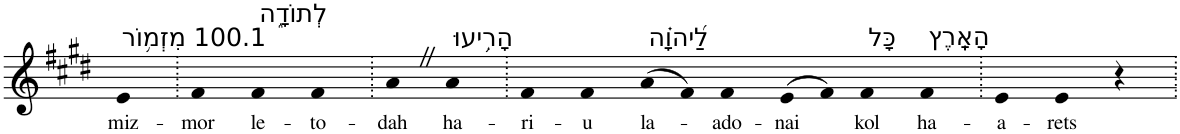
**kern	**text
*part1	*part1
*staff1	*staff1
*I"Piano	*
*I'Pno	*
*clefG2	*
*k[f#c#g#d#]	*
*E:	*
=1	=1
!LO:TX:a:t=100.1 מִזְמ֥וֹר	!
!	!LO:LY:b
4e	miz-
=2.	=2.
!	!LO:LY:b
4f#	-mor
!LO:TX:a:t=לְתוֹדָ֑ה	!
!	!LO:LY:b
4f#	le-
!	!LO:LY:b
4f#	-to-
=3.	=3.
!	!LO:LY:b
4aZ	-dah
!LO:TX:a:t=הָרִ֥יעוּ	!
!	!LO:LY:b
4a	ha-
=4.	=4.
!	!LO:LY:b
4f#	-ri-
!	!LO:LY:b
4f#	-u
!LO:TX:a:t=לַ֝יהוָ֗ה	!
!	!LO:LY:b
(>8a	la-
8f#)	.
!	!LO:LY:b
4f#	-ado-
!	!LO:LY:b
(>8e	-nai
8f#)	.
!LO:TX:a:t=כָּל	!
!	!LO:LY:b
4f#	kol
!LO:TX:a:t=הָאָֽרֶץ	!
!	!LO:LY:b
4f#	ha-
=5.	=5.
!	!LO:LY:b
4e	-a-
!	!LO:LY:b
4e	-rets
4r	.
=.	=.
*-	*-
